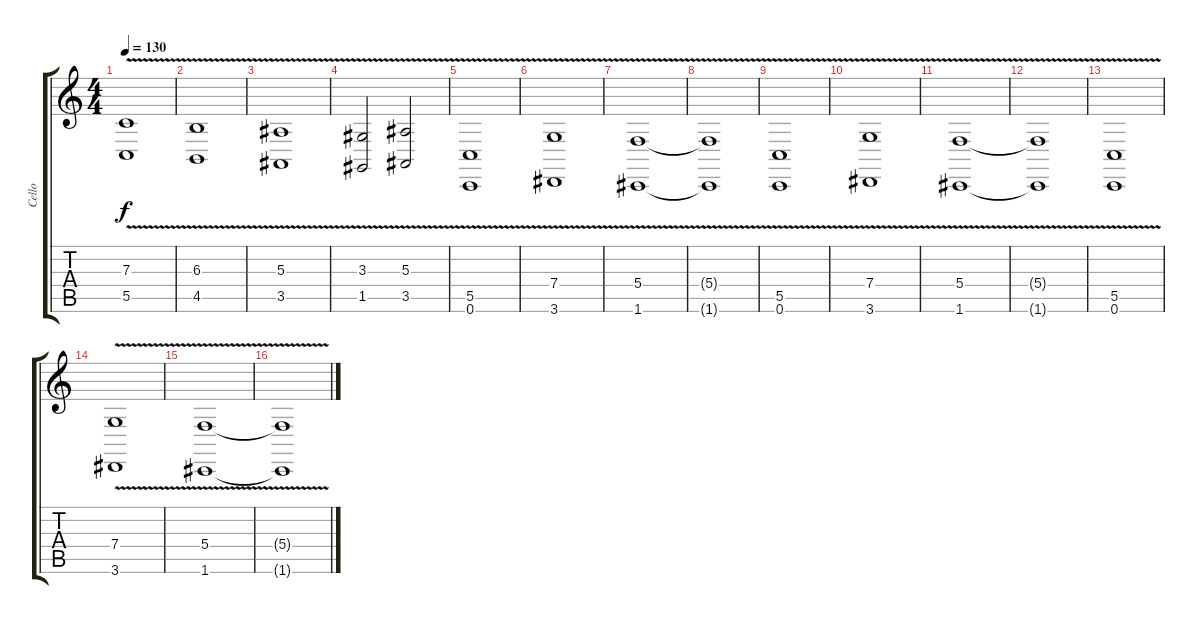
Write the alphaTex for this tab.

\track ("Cello" "Cello") {instrument cello}
\staff {score tabs}
\tuning (D4 A3 F3 C3 G2 C2) {hide}
\ts (4 4)
\tempo 130
\clef g2
\ks c
(7.3{v} 5.5{v}).1{dy f} |
(6.3{v} 4.5{v}).1 |
(5.3{v} 3.5{v}).1 |
(3.3{v} 1.5{v}).2 (5.3{v} 3.5{v}).2 |
(5.5{v} 0.6).1 |
(7.4{v} 3.6).1 |
(5.4{v} 1.6).1 |
(5.4{t} 1.6{t}).1 |
(5.5{v} 0.6).1 |
(7.4{v} 3.6).1 |
(5.4{v} 1.6).1 |
(5.4{t} 1.6{t}).1 |
(5.5{v} 0.6).1 |
(7.4{v} 3.6).1 |
(5.4{v} 1.6).1 |
(5.4{t} 1.6{t}).1
